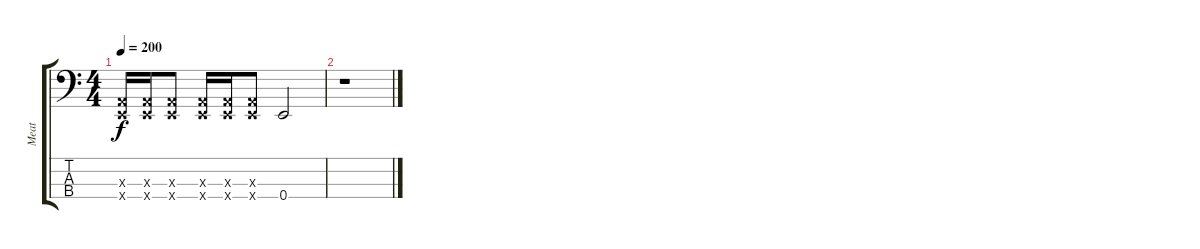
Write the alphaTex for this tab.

\track ("Meat" "Meat") {instrument electricbasspick}
\staff {score tabs}
\tuning (G2 D2 A1 E1) {hide}
\ts (4 4)
\tempo 200
\clef f4
\ks c
(0.3{x} 0.4{x}).16{dy f} (0.3{x} 0.4{x}).16 (0.3{x} 0.4{x}).8 (0.3{x} 0.4{x}).16 (0.3{x} 0.4{x}).16 (0.3{x} 0.4{x}).8 0.4.2 |
r.1
